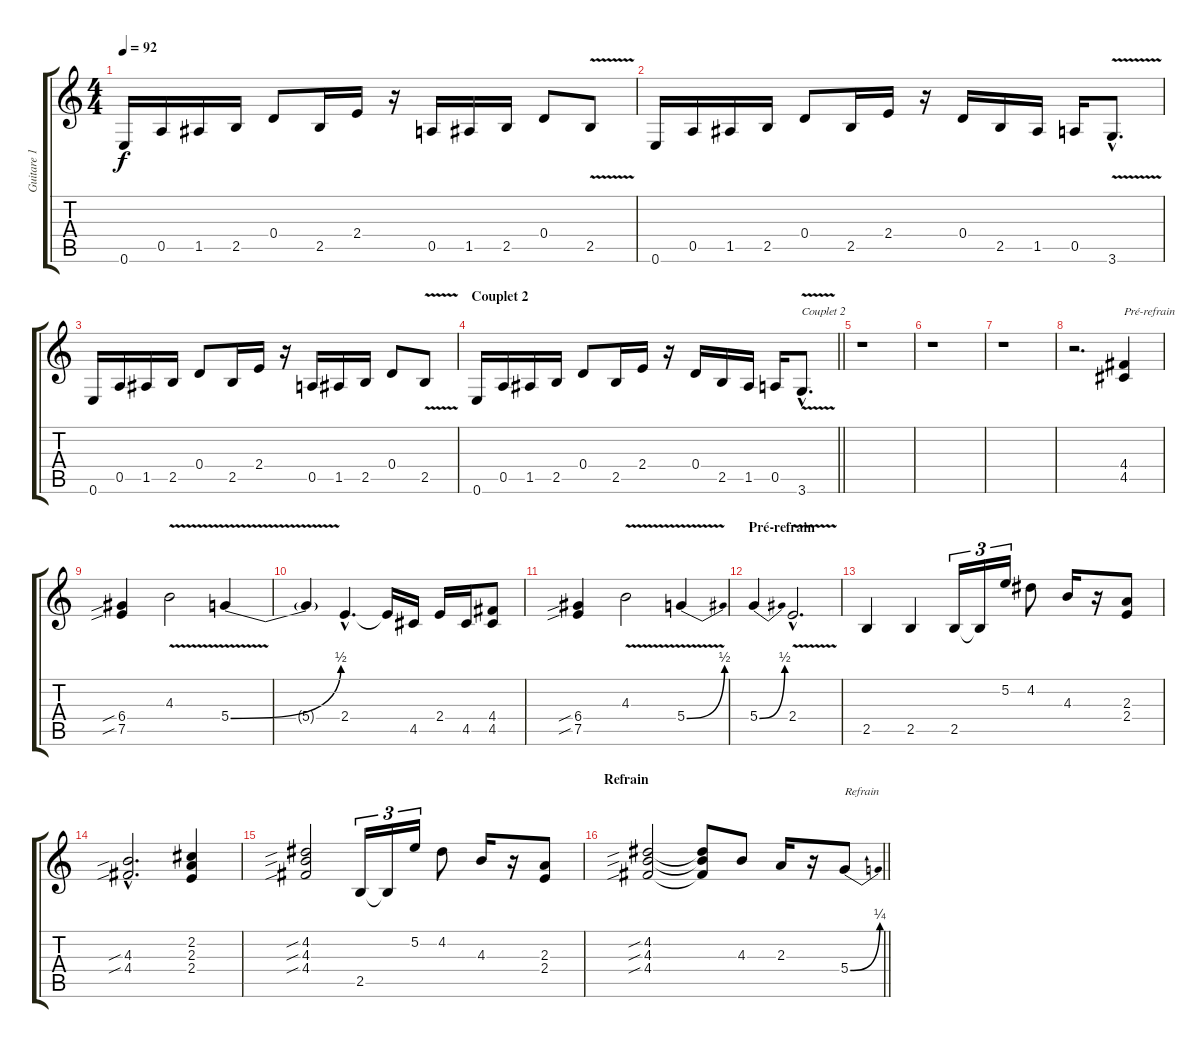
\track ("Guitare 1" "Guitare 1") {instrument distortionguitar}
\staff {score tabs}
\tuning (E4 B3 G3 D3 A2 E2) {hide}
\ts (4 4)
\tempo 92
\clef g2
\ks c
0.6.16{dy f} 0.5.16 1.5.16 2.5.16 0.4.8 2.5.16 2.4.16 r.16 0.5.16 1.5.16 2.5.16 0.4.8 2.5{v}.8 |
0.6.16 0.5.16 1.5.16 2.5.16 0.4.8 2.5.16 2.4.16 r.16 0.4.16 2.5.16 1.5.16 0.5.16 3.6{v hac}.8{d} |
0.6.16 0.5.16 1.5.16 2.5.16 0.4.8 2.5.16 2.4.16 r.16 0.5.16 1.5.16 2.5.16 0.4.8 2.5{v}.8 |
\section ("" "Couplet 2")
\barLineRight lightlight
0.6.16 0.5.16 1.5.16 2.5.16 0.4.8 2.5.16 2.4.16 r.16 0.4.16 2.5.16 1.5.16 0.5.16 3.6{v hac}.8{d txt "Couplet 2"} |
r.1 |
r.1 |
r.1 |
r.2{d} (4.4 4.5).4{txt "Pré-refrain"} |
(6.4{sib} 7.5{sib}).4 4.3{v}.2 5.4{be (bend 0 0 60 2) v}.4 |
5.4{t}.4 2.4{hac}.4{d} 2.4{t}.16 4.5.16 2.4.16 4.5.16 (4.4 4.5).8 |
(6.4{sib} 7.5{sib}).4 4.3{v}.2 5.4{be (bend 0 0 60 2) v}.4 |
\section ("" "Pré-refrain")
5.4{be (bend 0 0 60 2)}.4 2.4{v hac}.2{d} |
2.5.4 2.5.4 2.5.16{tu (3 2)} 2.5{t}.16{tu (3 2)} 5.2.16{tu (3 2)} 4.2.8 4.3.16 r.16 (2.3 2.4).8 |
(4.3{sib hac} 4.4{sib hac}).2{d} (2.2 2.3 2.4).4 |
(4.2{sib} 4.3{sib} 4.4{sib}).2 2.5.16{tu (3 2)} 2.5{t}.16{tu (3 2)} 5.2.16{tu (3 2)} 4.2.8 4.3.16 r.16 (2.3 2.4).8 |
\section ("" "Refrain")
\barLineRight lightlight
(4.2{sib} 4.3{sib} 4.4{sib}).2 (4.2{t} 4.3{t} 4.4{t}).8 4.3.8 2.3.16 r.16 5.4{be (bend 0 0 60 1)}.8{txt "Refrain"}
